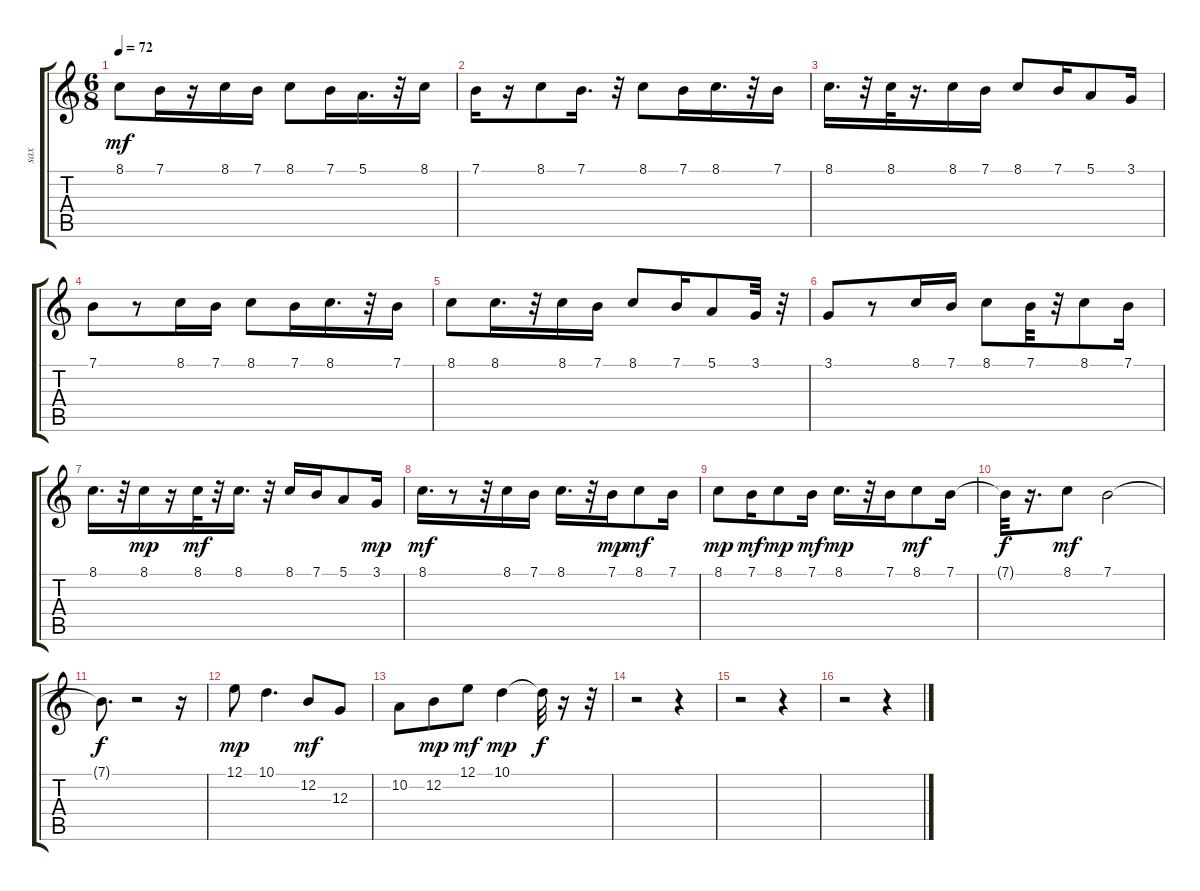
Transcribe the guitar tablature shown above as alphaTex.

\track ("sax" "sax") {instrument tenorsax}
\staff {score tabs}
\tuning (E4 B3 G3 D3 A2 E2) {hide}
\ts (6 8)
\tempo 72
\clef g2
\ks c
8.1.8{dy mf} 7.1.16 r.16 8.1.16 7.1.16 8.1.8 7.1.16 5.1.16{d} r.32 8.1.16 |
7.1.16 r.16 8.1.8 7.1.16{d} r.32 8.1.8 7.1.16 8.1.16{d} r.32 7.1.16 |
8.1.16{d} r.32 8.1.32 r.16{d} 8.1.16 7.1.16 8.1.8 7.1.16 5.1.8 3.1.16 |
7.1.8 r.8 8.1.16 7.1.16 8.1.8 7.1.16 8.1.16{d} r.32 7.1.16 |
8.1.8 8.1.16{d} r.32 8.1.16 7.1.16 8.1.8 7.1.16 5.1.8 3.1.32 r.32 |
3.1.8 r.8 8.1.16 7.1.16 8.1.8 7.1.32 r.32 8.1.8 7.1.16 |
8.1.16{d} r.32 8.1.16{dy mp} r.16 8.1.32{dy mf} r.32 8.1.16{d} r.32 8.1.16 7.1.16 5.1.8 3.1.16{dy mp} |
8.1.16{d dy mf} r.8 r.32 8.1.16 7.1.16 8.1.16{d} r.32 7.1.16{dy mp} 8.1.8{dy mf} 7.1.16 |
8.1.8{dy mp} 7.1.16{dy mf} 8.1.8{dy mp} 7.1.16{dy mf} 8.1.16{d dy mp} r.32 7.1.16 8.1.8{dy mf} 7.1.16 |
7.1{t}.32{dy f} r.16{d} 8.1.8{dy mf} 7.1.2 |
7.1{t}.8{d dy f} r.2 r.16 |
12.1.8{dy mp} 10.1.4{d} 12.2.8{dy mf} 12.3.8 |
10.2.8 12.2.8{dy mp} 12.1.8{dy mf} 10.1.4{dy mp} 10.1{t}.32{dy f} r.16 r.32 |
r.2 r.4 |
r.2 r.4 |
r.2 r.4
